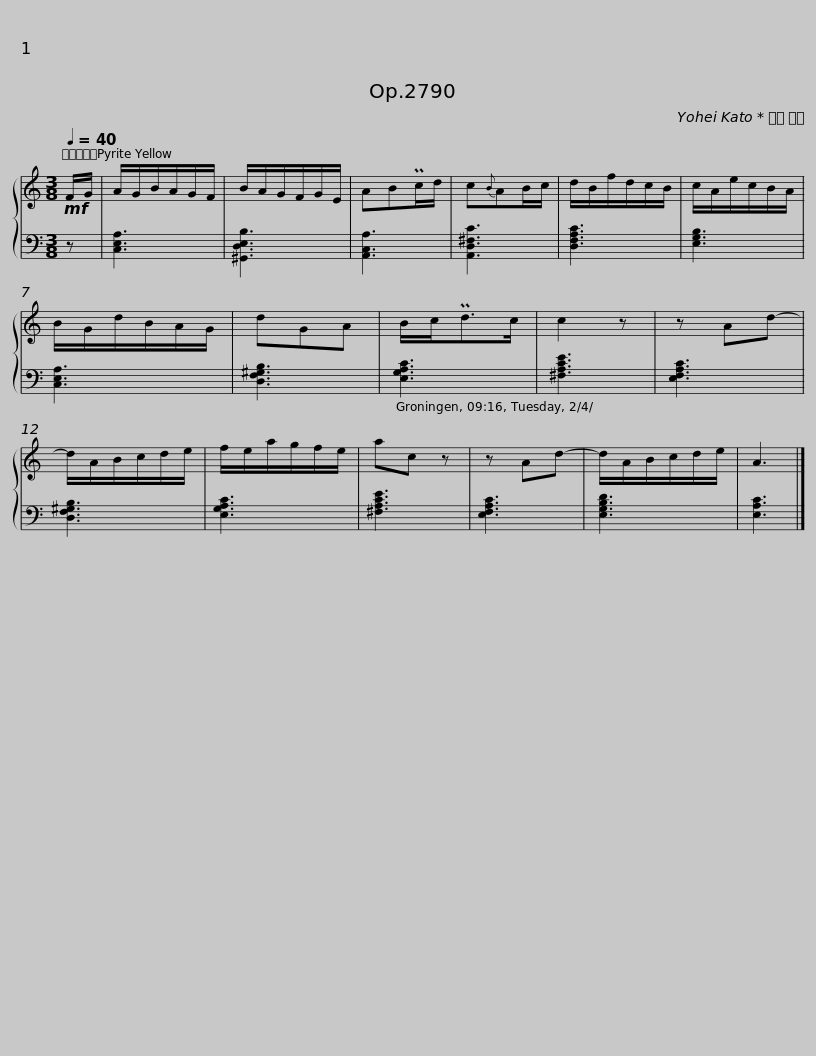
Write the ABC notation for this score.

X:1
%%score { 1 | 2 }
L:1/8
Q:1/4=40
M:3/8
I:linebreak $
K:C
V:1 treble
V:2 bass
V:1
!mf! F/G/ | A/G/B/A/G/F/ | B/A/G/F/G/E/ | ABPc/d/ | c{B}AB/c/ | %5
 d/B/f/d/c/B/ | c/A/e/c/B/A/ | B/G/d/B/A/G/ | dGA |$ B/c<Pdc/ | %10
 c2 z | z Ad- | d/A/B/c/d/e/ | f/e/a/g/f/e/ | ac z | %15
 z Ad- | d/A/B/c/d/e/ | A3 |] %18
V:2
 z | [C,E,A,]3 | [^G,,D,E,B,]3 | [A,,C,A,]3 | [A,,D,^F,C]3 | %5
 [D,F,A,C]3 | [E,G,B,]3 | [C,E,A,]3 | [D,F,^G,B,]3 |$ [E,G,A,C]3 | %10
 [^F,A,CE]3 | [E,F,A,C]3 | [D,F,^G,B,]3 | [E,G,A,C]3 | [^F,A,CE]3 | %15
 [E,F,A,C]3 | [E,G,B,D]3 | [E,A,C]3 |] %18
